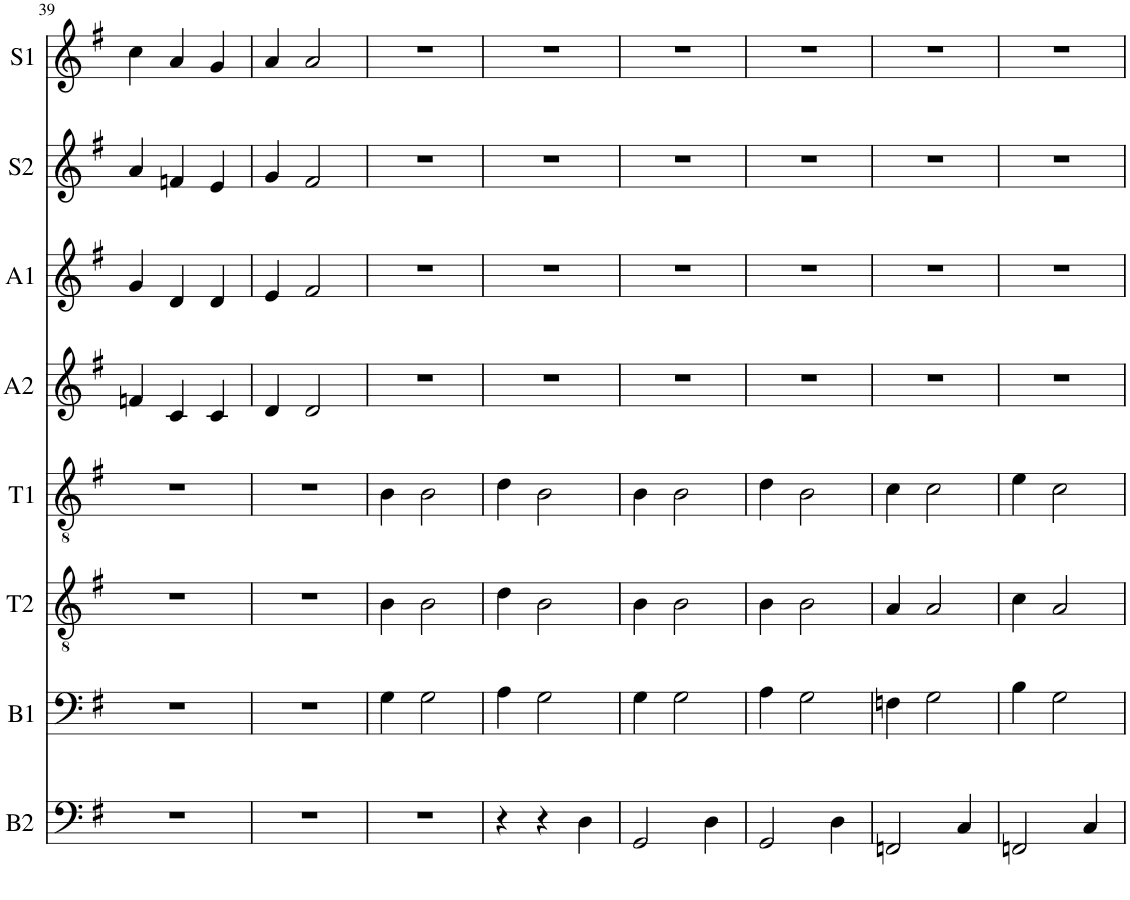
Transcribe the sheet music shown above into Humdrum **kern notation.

**kern	**kern	**kern	**kern	**kern	**kern	**kern	**kern
*part8	*part7	*part6	*part5	*part4	*part3	*part2	*part1
*staff8	*staff7	*staff6	*staff5	*staff4	*staff3	*staff2	*staff1
*I"Bass 2	*I"Bass 1	*I"Tenor 2	*I"Tenor 1	*I"Alto 2	*I"Alto 1	*I"Sop.2	*I"Sop 1
*I'B2	*I'B1	*I'T2	*I'T1	*I'A2	*I'A1	*I'S2	*I'S1
!!LO:PB:g=z
*clefF4	*clefF4	*clefGv2	*clefGv2	*clefG2	*clefG2	*clefG2	*clefG2
*k[f#]	*k[f#]	*k[f#]	*k[f#]	*k[f#]	*k[f#]	*k[f#]	*k[f#]
*M3/4	*M3/4	*M3/4	*M3/4	*M3/4	*M3/4	*M3/4	*M3/4
=39	=39	=39	=39	=39	=39	=39	=39
2.r	2.r	2.r	2.r	4fn/	4g/	4a/	4cc\
.	.	.	.	4c/	4d/	4fn/	4a/
.	.	.	.	4c/	4d/	4e/	4g/
=40	=40	=40	=40	=40	=40	=40	=40
2.r	2.r	2.r	2.r	4d/	4e/	4g/	4a/
.	.	.	.	2d/	2f#/	2f#/	2a/
=41	=41	=41	=41	=41	=41	=41	=41
2.r	4G\	4B\	4B\	2.r	2.r	2.r	2.r
.	2G\	2B\	2B\	.	.	.	.
=42	=42	=42	=42	=42	=42	=42	=42
4r	4A\	4d\	4d\	2.r	2.r	2.r	2.r
4r	2G\	2B\	2B\	.	.	.	.
4D\	.	.	.	.	.	.	.
=43	=43	=43	=43	=43	=43	=43	=43
2GG/	4G\	4B\	4B\	2.r	2.r	2.r	2.r
.	2G\	2B\	2B\	.	.	.	.
4D\	.	.	.	.	.	.	.
=44	=44	=44	=44	=44	=44	=44	=44
2GG/	4A\	4B\	4d\	2.r	2.r	2.r	2.r
.	2G\	2B\	2B\	.	.	.	.
4D\	.	.	.	.	.	.	.
=45	=45	=45	=45	=45	=45	=45	=45
2FFn/	4Fn\	4A/	4c\	2.r	2.r	2.r	2.r
.	2G\	2A/	2c\	.	.	.	.
4C/	.	.	.	.	.	.	.
=46	=46	=46	=46	=46	=46	=46	=46
2FFn/	4B\	4c\	4e\	2.r	2.r	2.r	2.r
.	2G\	2A/	2c\	.	.	.	.
4C/	.	.	.	.	.	.	.
=	=	=	=	=	=	=	=
*-	*-	*-	*-	*-	*-	*-	*-
